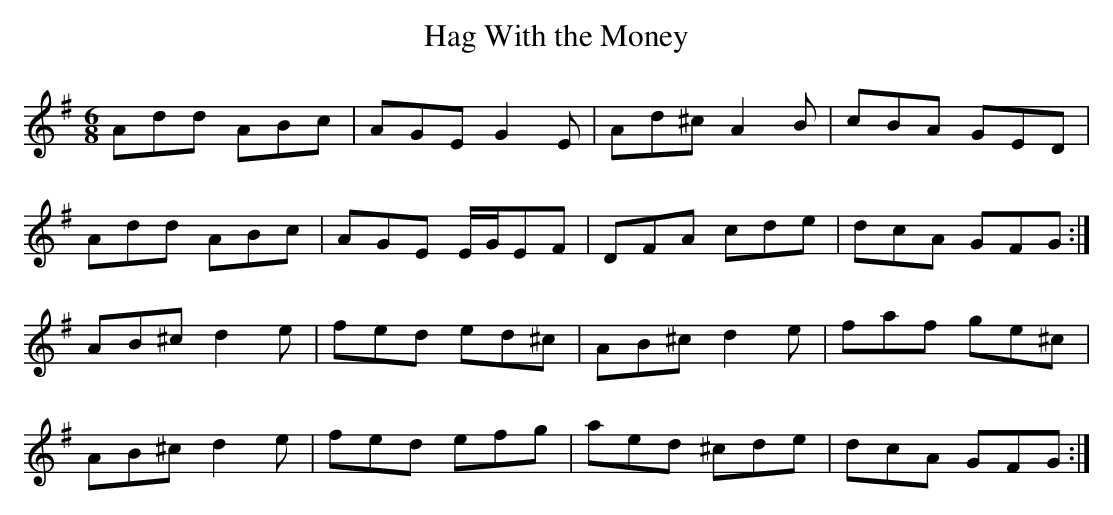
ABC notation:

X:1
T: Hag With the Money
M: 6/8
L: 1/8
K: Dmix
Add ABc | AGE G2 E | Ad^c A2 B | cBA GED |
Add ABc | AGE E/G/EF | DFA cde | dcA GFG :|
AB^c d2 e | fed ed^c | AB^c d2 e | faf ge^c |
AB^c d2 e | fed efg | aed ^cde | dcA GFG :|
